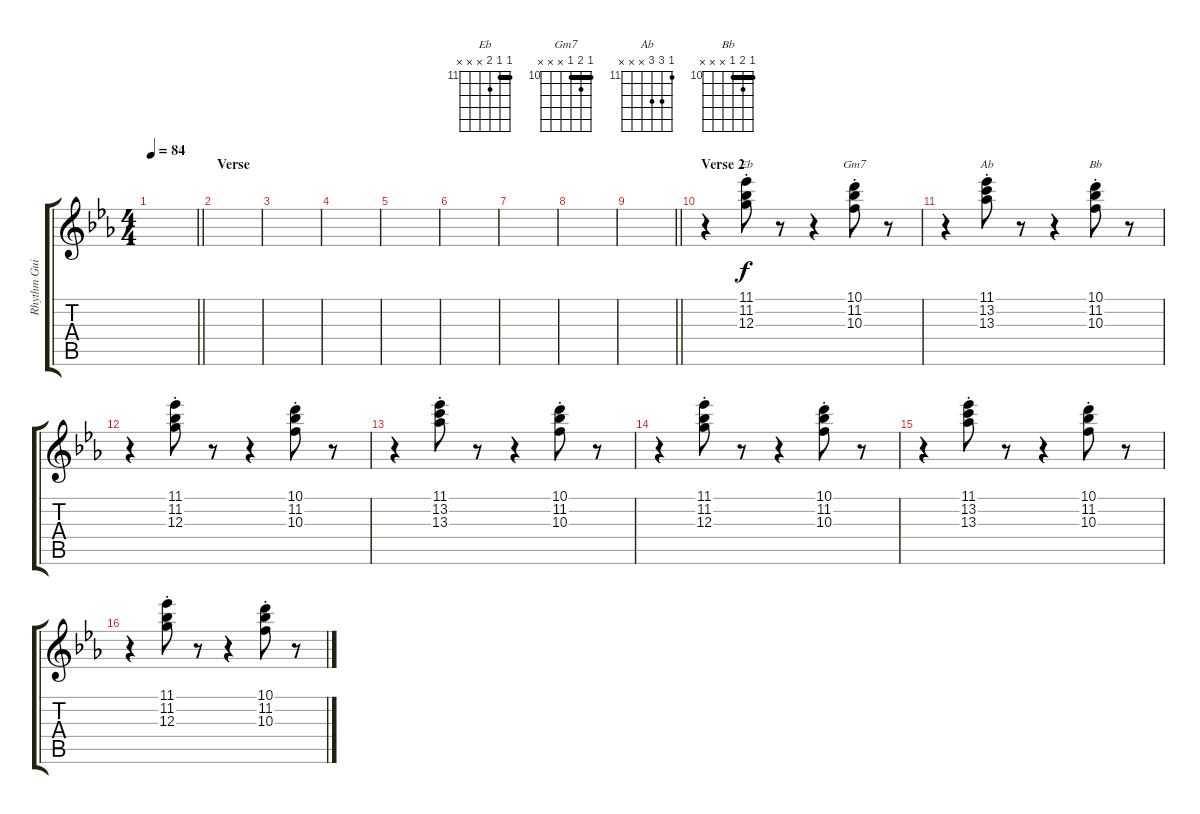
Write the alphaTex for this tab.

\track ("Rhythm Guitar 2" "Rhythm Gui") {instrument electricguitarclean}
\staff {score tabs}
\tuning (E4 B3 G3 D3 A2 E2) {hide}
\chord ("Eb" 11 11 12 x x x) {firstfret 11 barre 11}
\chord ("Gm7" 10 11 10 x x x) {firstfret 10 barre 10}
\chord ("Ab" 11 13 13 x x x) {firstfret 11}
\chord ("Bb" 10 11 10 x x x) {firstfret 10 barre 10}
\ts (4 4)
\tempo 84
\clef g2
\barLineRight lightlight
\ks eb
|
\section ("" "Verse ")
|
|
|
|
|
|
|
\barLineRight lightlight
|
\section ("" "Verse 2")
r.4 (11.1{st} 11.2{st} 12.3{st}).8{ch "Eb"} r.8 r.4 (10.1{st} 11.2{st} 10.3{st}).8{ch "Gm7"} r.8 |
r.4 (11.1{st} 13.2{st} 13.3{st}).8{ch "Ab"} r.8 r.4 (10.1{st} 11.2{st} 10.3{st}).8{ch "Bb"} r.8 |
r.4 (11.1{st} 11.2{st} 12.3{st}).8 r.8 r.4 (10.1{st} 11.2{st} 10.3{st}).8 r.8 |
r.4 (11.1{st} 13.2{st} 13.3{st}).8 r.8 r.4 (10.1{st} 11.2{st} 10.3{st}).8 r.8 |
r.4 (11.1{st} 11.2{st} 12.3{st}).8 r.8 r.4 (10.1{st} 11.2{st} 10.3{st}).8 r.8 |
r.4 (11.1{st} 13.2{st} 13.3{st}).8 r.8 r.4 (10.1{st} 11.2{st} 10.3{st}).8 r.8 |
r.4 (11.1{st} 11.2{st} 12.3{st}).8 r.8 r.4 (10.1{st} 11.2{st} 10.3{st}).8 r.8
